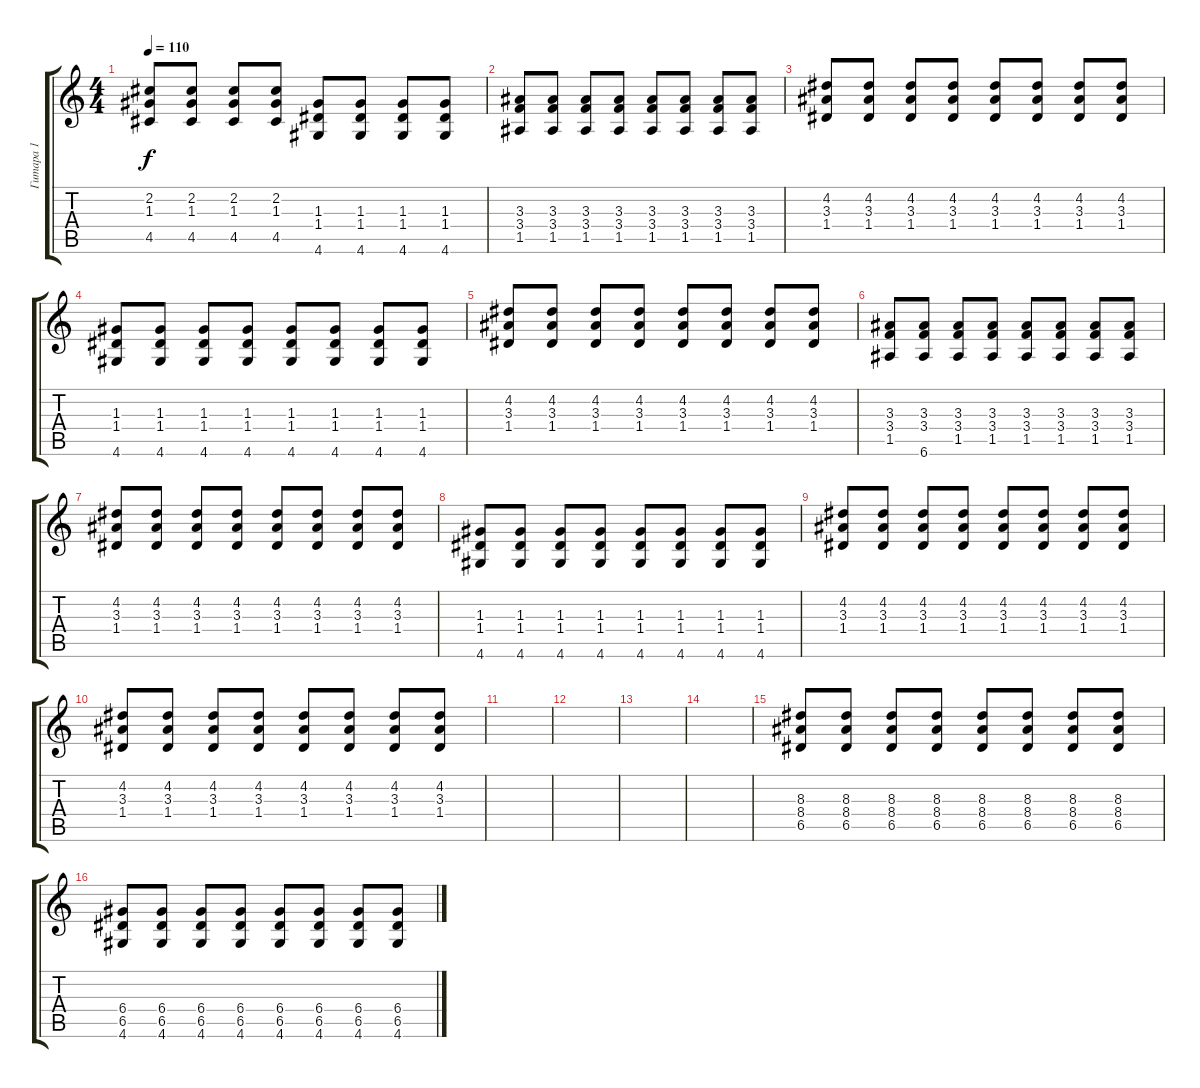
\track ("Гитара 1" "Гитара 1") {instrument electricguitarjazz}
\staff {score tabs}
\tuning (E4 B3 G3 D3 A2 E2) {hide}
\ts (4 4)
\tempo 110
\clef g2
\ks c
(2.2 1.3 4.5).8{dy f} (2.2 1.3 4.5).8 (2.2 1.3 4.5).8 (2.2 1.3 4.5).8 (1.3 1.4 4.6).8 (1.3 1.4 4.6).8 (1.3 1.4 4.6).8 (1.3 1.4 4.6).8 |
(3.3 3.4 1.5).8 (3.3 3.4 1.5).8 (3.3 3.4 1.5).8 (3.3 3.4 1.5).8 (3.3 3.4 1.5).8 (3.3 3.4 1.5).8 (3.3 3.4 1.5).8 (3.3 3.4 1.5).8 |
(4.2 3.3 1.4).8{volume 10} (4.2 3.3 1.4).8 (4.2 3.3 1.4).8 (4.2 3.3 1.4).8 (4.2 3.3 1.4).8 (4.2 3.3 1.4).8 (4.2 3.3 1.4).8 (4.2 3.3 1.4).8 |
(1.3 1.4 4.6).8 (1.3 1.4 4.6).8 (1.3 1.4 4.6).8 (1.3 1.4 4.6).8 (1.3 1.4 4.6).8 (1.3 1.4 4.6).8 (1.3 1.4 4.6).8 (1.3 1.4 4.6).8 |
(4.2 3.3 1.4).8 (4.2 3.3 1.4).8 (4.2 3.3 1.4).8 (4.2 3.3 1.4).8 (4.2 3.3 1.4).8 (4.2 3.3 1.4).8 (4.2 3.3 1.4).8 (4.2 3.3 1.4).8 |
(3.3 3.4 1.5).8 (3.3 3.4 6.6).8 (3.3 3.4 1.5).8 (3.3 3.4 1.5).8 (3.3 3.4 1.5).8 (3.3 3.4 1.5).8 (3.3 3.4 1.5).8 (3.3 3.4 1.5).8 |
(4.2 3.3 1.4).8 (4.2 3.3 1.4).8 (4.2 3.3 1.4).8 (4.2 3.3 1.4).8 (4.2 3.3 1.4).8 (4.2 3.3 1.4).8 (4.2 3.3 1.4).8 (4.2 3.3 1.4).8 |
(1.3 1.4 4.6).8 (1.3 1.4 4.6).8 (1.3 1.4 4.6).8 (1.3 1.4 4.6).8 (1.3 1.4 4.6).8 (1.3 1.4 4.6).8 (1.3 1.4 4.6).8 (1.3 1.4 4.6).8 |
(4.2 3.3 1.4).8 (4.2 3.3 1.4).8 (4.2 3.3 1.4).8 (4.2 3.3 1.4).8 (4.2 3.3 1.4).8 (4.2 3.3 1.4).8 (4.2 3.3 1.4).8 (4.2 3.3 1.4).8 |
(4.2 3.3 1.4).8 (4.2 3.3 1.4).8 (4.2 3.3 1.4).8 (4.2 3.3 1.4).8 (4.2 3.3 1.4).8 (4.2 3.3 1.4).8 (4.2 3.3 1.4).8 (4.2 3.3 1.4).8 |
|
|
|
|
(8.3 8.4 6.5).8{volume 9 instrument electricguitarjazz} (8.3 8.4 6.5).8 (8.3 8.4 6.5).8 (8.3 8.4 6.5).8 (8.3 8.4 6.5).8 (8.3 8.4 6.5).8 (8.3 8.4 6.5).8 (8.3 8.4 6.5).8 |
(6.4 6.5 4.6).8 (6.4 6.5 4.6).8 (6.4 6.5 4.6).8 (6.4 6.5 4.6).8 (6.4 6.5 4.6).8 (6.4 6.5 4.6).8 (6.4 6.5 4.6).8 (6.4 6.5 4.6).8
